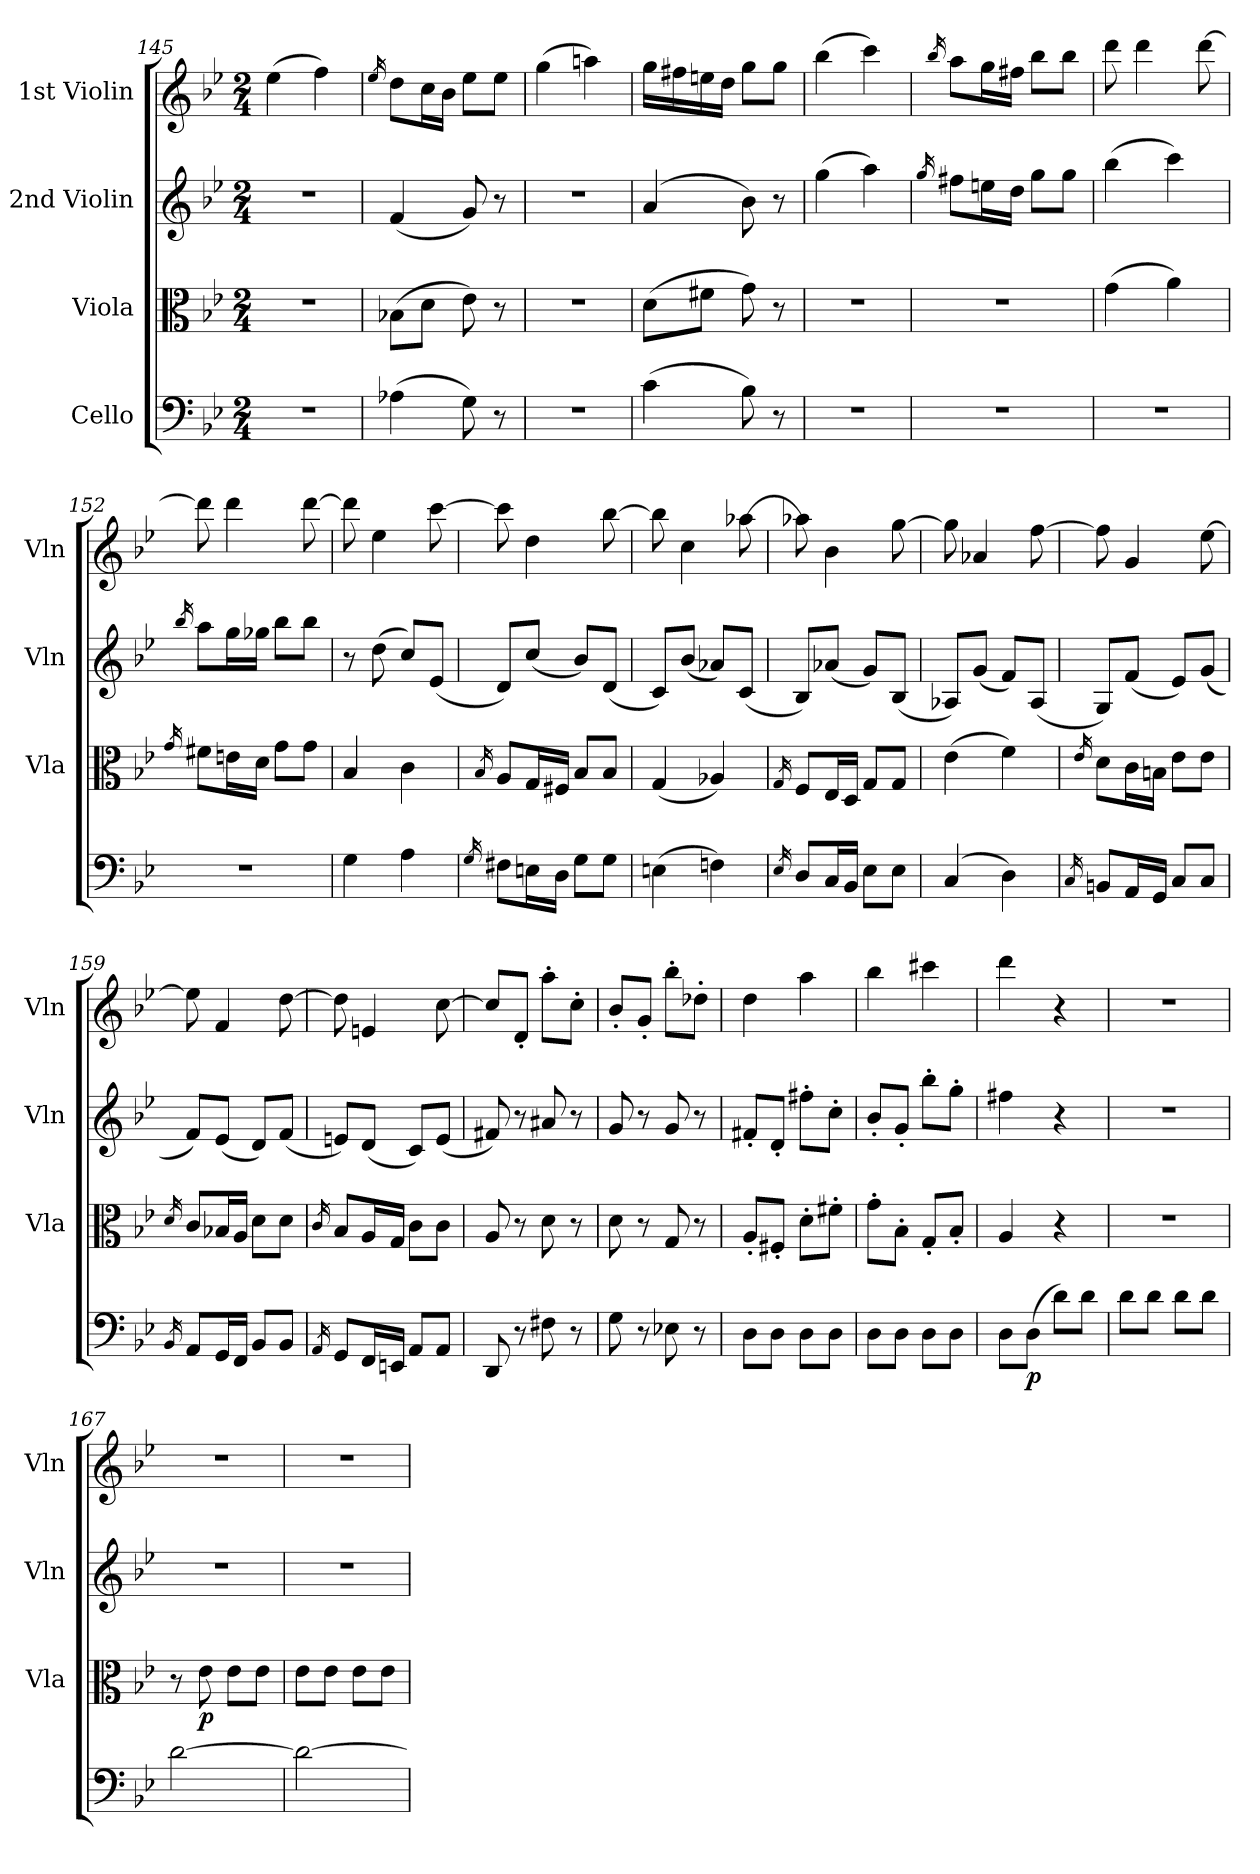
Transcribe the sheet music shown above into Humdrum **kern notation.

**kern	**dynam	**kern	**dynam	**kern	**kern
*part4	*part4	*part3	*part3	*part2	*part1
*staff4	*staff4	*staff3	*staff3	*staff2	*staff1
*I"Cello	*	*I"Viola	*	*I"2nd Violin	*I"1st Violin
*	*	*I'Vla	*	*I'Vln	*I'Vln
*clefF4	*	*clefC3	*	*clefG2	*clefG2
*k[b-e-]	*	*k[b-e-]	*	*k[b-e-]	*k[b-e-]
*B-:	*	*B-:	*	*B-:	*B-:
*M2/4	*	*M2/4	*	*M2/4	*M2/4
=145	=145	=145	=145	=145	=145
2r	.	2r	.	2r	(4ee-\
.	.	.	.	.	4ff\)
=146	=146	=146	=146	=146	=146
.	.	.	.	.	16qee-/
(4A-X\	.	(8B-X\L	.	(4f/	8dd\L
.	.	8d\J	.	.	16cc\L
.	.	.	.	.	16b-\JJ
8G\)	.	8e-\)	.	8g/)	8ee-\L
8r	.	8r	.	8r	8ee-\J
=147	=147	=147	=147	=147	=147
2r	.	2r	.	2r	(4gg\
.	.	.	.	.	4aan\)
=148	=148	=148	=148	=148	=148
(4c\	.	(8d\L	.	(4a/	16gg\LL
.	.	.	.	.	16ff#X\
.	.	8f#X\J	.	.	16een\
.	.	.	.	.	16dd\JJ
8B-\)	.	8g\)	.	8b-\)	8gg\L
8r	.	8r	.	8r	8gg\J
=149	=149	=149	=149	=149	=149
2r	.	2r	.	(4gg\	(4bb-\
.	.	.	.	4aa\)	4ccc\)
=150	=150	=150	=150	=150	=150
.	.	.	.	16qgg/	16qbb-/
2r	.	2r	.	8ff#X\L	8aa\L
.	.	.	.	16een\L	16gg\L
.	.	.	.	16dd\JJ	16ff#X\JJ
.	.	.	.	8gg\L	8bb-\L
.	.	.	.	8gg\J	8bb-\J
=151	=151	=151	=151	=151	=151
2r	.	(4g\	.	(4bb-\	8ddd\
.	.	.	.	.	4ddd\
.	.	4a\)	.	4ccc\)	.
.	.	.	.	.	[8ddd\
=152	=152	=152	=152	=152	=152
.	.	16qg/	.	16qbb-/	.
2r	.	8f#X\L	.	8aa\L	8ddd\]
.	.	16en\L	.	16gg\L	4ddd\
.	.	16d\JJ	.	16gg-X\JJ	.
.	.	8g\L	.	8bb-\L	.
.	.	8g\J	.	8bb-\J	[8ddd\
=153	=153	=153	=153	=153	=153
4G\	.	4B-/	.	8r	8ddd\]
.	.	.	.	(8dd\	4ee-\
4A\	.	4c\	.	8cc/L)	.
.	.	.	.	(8e-/J	[8ccc\
=154	=154	=154	=154	=154	=154
16qG/	.	16qB-/	.	.	.
8F#X\L	.	8A/L	.	8d/L)	8ccc\]
16En\L	.	16G/L	.	(8cc/J	4dd\
16D\JJ	.	16F#X/JJ	.	.	.
8G\L	.	8B-/L	.	8b-/L)	.
8G\J	.	8B-/J	.	(8d/J	[8bb-\
=155	=155	=155	=155	=155	=155
(4En\	.	(4G/	.	8c/L)	8bb-\]
.	.	.	.	(8b-/J	4cc\
4Fn\)	.	4A-X/)	.	8a-X/L)	.
.	.	.	.	(8c/J	[8aa-X\
=156	=156	=156	=156	=156	=156
16qE-/	.	16qG/	.	.	.
8D/L	.	8F/L	.	8B-/L)	8aa-X\]
16C/L	.	16E-/L	.	(8a-X/J	4b-\
16BB-/JJ	.	16D/JJ	.	.	.
8E-\L	.	8G/L	.	8g/L)	.
8E-\J	.	8G/J	.	(8B-/J	[8gg\
=157	=157	=157	=157	=157	=157
(4C/	.	(4e-\	.	8A-X/L)	8gg\]
.	.	.	.	(8g/J	4a-X/
4D\)	.	4f\)	.	8f/L)	.
.	.	.	.	(8A-/J	[8ff\
=158	=158	=158	=158	=158	=158
16qC/	.	16qe-/	.	.	.
8BBn/L	.	8d\L	.	8G/L)	8ff\]
16AA/L	.	16c\L	.	(8f/J	4g/
16GG/JJ	.	16Bn\JJ	.	.	.
8C/L	.	8e-\L	.	8e-/L)	.
8C/J	.	8e-\J	.	(8g/J	[8ee-\
=159	=159	=159	=159	=159	=159
16qBB-/	.	16qd/	.	.	.
8AA/L	.	8c/L	.	8f/L)	8ee-\]
16GG/L	.	16B-X/L	.	(8e-/J	4f/
16FF/JJ	.	16A/JJ	.	.	.
8BB-/L	.	8d\L	.	8d/L)	.
8BB-/J	.	8d\J	.	(8f/J	[8dd\
=160	=160	=160	=160	=160	=160
16qAA/	.	16qc/	.	.	.
8GG/L	.	8B-/L	.	8en/L)	8dd\]
16FF/L	.	16A/L	.	(8d/J	4en/
16EEn/JJ	.	16G/JJ	.	.	.
8AA/L	.	8c\L	.	8c/L)	.
8AA/J	.	8c\J	.	(8e/J	[8cc\
=161	=161	=161	=161	=161	=161
8DD/	.	8A/	.	8f#X/)	8cc/L]
8r	.	8r	.	8r	8d'/J
8F#X\	.	8d\	.	8a#X/	8aa'\L
8r	.	8r	.	8r	8cc'\J
=162	=162	=162	=162	=162	=162
8G\	.	8d\	.	8g/	8b-'/L
8r	.	8r	.	8r	8g'/J
8E-X\	.	8G/	.	8g/	8bb-'\L
8r	.	8r	.	8r	8dd-X'\J
=163	=163	=163	=163	=163	=163
8D\L	.	8A'/L	.	8f#X'/L	4dd\
8D\J	.	8F#X'/J	.	8d'/J	.
8D\L	.	8d'\L	.	8ff#X'\L	4aa\
8D\J	.	8f#X'\J	.	8cc'\J	.
=164	=164	=164	=164	=164	=164
8D\L	.	8g'\L	.	8b-'/L	4bb-\
8D\J	.	8B-'\J	.	8g'/J	.
8D\L	.	8G'/L	.	8bb-'\L	4ccc#X\
8D\J	.	8B-'/J	.	8gg'\J	.
=165	=165	=165	=165	=165	=165
8D\L	.	4A/	.	4ff#X\	4ddd\
!	!LO:DY:b	!	!	!	!
(8D\J	p	.	.	.	.
8d\L)	.	4r	.	4r	4r
8d\J	.	.	.	.	.
=166	=166	=166	=166	=166	=166
8d\L	.	2r	.	2r	2r
8d\J	.	.	.	.	.
8d\L	.	.	.	.	.
8d\J	.	.	.	.	.
=167	=167	=167	=167	=167	=167
[2d\	.	8r	.	2r	2r
!	!	!	!LO:DY:b	!	!
.	.	8e-\	p	.	.
.	.	8e-\L	.	.	.
.	.	8e-\J	.	.	.
=168	=168	=168	=168	=168	=168
2d\_	.	8e-\L	.	2r	2r
.	.	8e-\J	.	.	.
.	.	8e-\L	.	.	.
.	.	8e-\J	.	.	.
=	=	=	=	=	=
*-	*-	*-	*-	*-	*-
